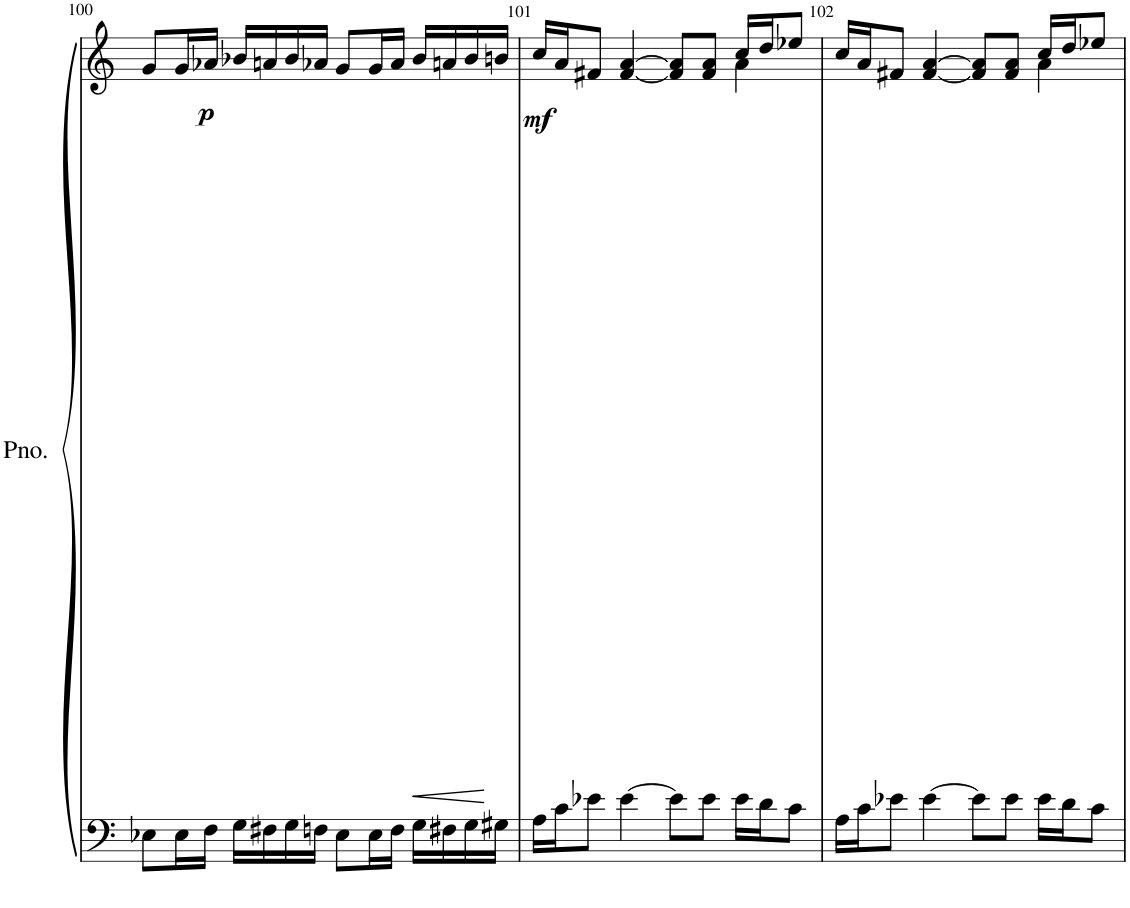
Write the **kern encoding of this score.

**kern	**kern	**dynam
*part1	*part1	*part1
*staff2	*staff1	*staff1/2
*I"Piano	*	*
*I'Pno.	*	*
!!LO:PB:g=z
*clefF4	*clefG2	*
*k[]	*k[]	*
*M4/4	*M4/4	*
=100	=100	=100
!	!	!LO:DY:b
8E-X\L	8g/L	p
16E-\L	16g/L	.
16F\JJ	16a-X/JJ	.
16G\LL	16b-X/LL	.
16F#X\	16an/	.
16G\	16b-/	.
16Fn\JJ	16a-X/JJ	.
8E-\L	8g/L	.
16E-\L	16g/L	.
16F\JJ	16a-/JJ	.
!	!	!LO:HP:b
16G\LL	16b-/LL	<
16F#X\	16an/	.
16G\	16b-/	.
16G#X\JJ	16bn/JJ	[
=101	=101	=101
*	*^	*
!	!	!	!LO:DY:b
16A\LL	16cc/LL	2.ryy	mf
16c\J	16a/J	.	.
8e-X\J	8f#X/J	.	.
[4e-\	[4f#/ [4a/	.	.
8e-\L]	8f#/] 8a/]L	.	.
8e-\J	8f#/ 8a/J	.	.
16e-\LL	16cc/LL	4a\	.
16d\J	16dd/J	.	.
8c\J	8ee-X/J	.	.
=102	=102	=102	=102
16A\LL	16cc/LL	2.ryy	.
16c\J	16a/J	.	.
8e-X\J	8f#X/J	.	.
[4e-\	[4f#/ [4a/	.	.
8e-\L]	8f#/] 8a/]L	.	.
8e-\J	8f#/ 8a/J	.	.
16e-\LL	16cc/LL	4a\	.
16d\J	16dd/J	.	.
8c\J	8ee-X/J	.	.
*	*v	*v	*
=	=	=
*-	*-	*-
